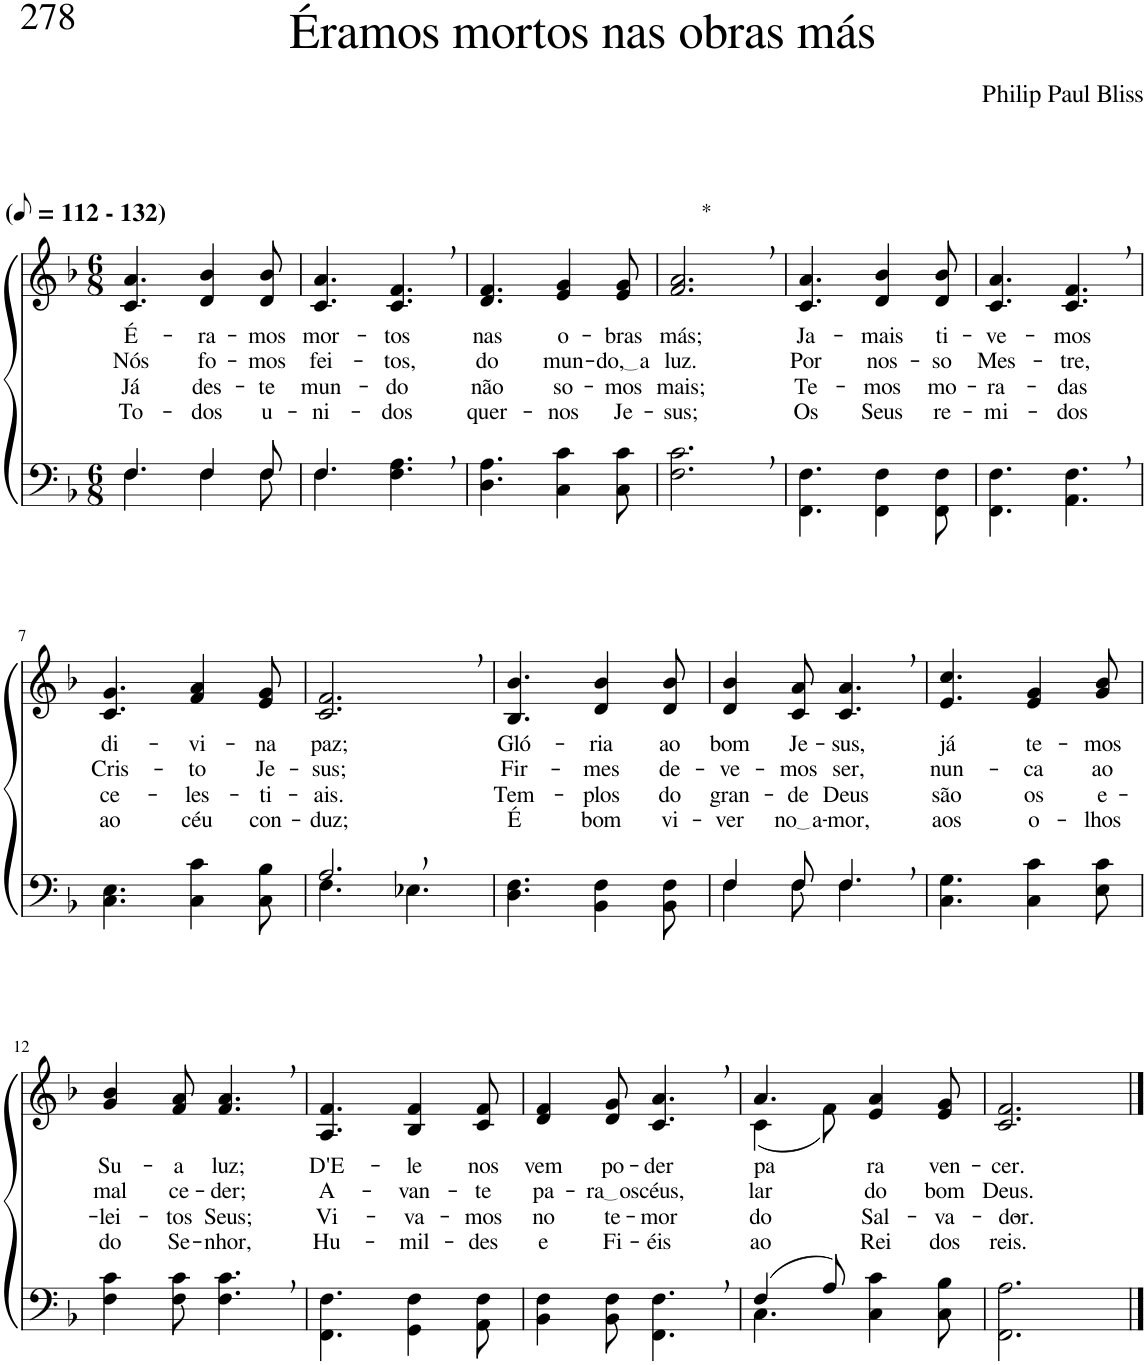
**kern	**kern	**text	**text	**text	**text
*part2	*part1	*part1	*part1	*part1	*part1
*staff2	*staff1	*staff1	*staff1	*staff1	*staff1
*I"Parte III e IV	*I"Parte I e II	*	*	*	*
*clefF4	*clefG2	*	*	*	*
*Trd-1c-2	*Trd-1c-2	*	*	*	*
*k[b-]	*k[b-]	*	*	*	*
*M6/8	*M6/8	*	*	*	*
*MM56	*MM56	*	*	*	*
=1	=1	=1	=1	=1	=1
*^	*	*	*	*	*
!	!	!LO:TX:a:B:t=(	!	!	!	!
!	!	!LO:TX:a:B:t=- 132)	!	!	!	!
!	!	!	!LO:LY:b	!LO:LY:b	!LO:LY:b	!LO:LY:b
4.F\	4.F/	4.c/ 4.a/	É-	Nós	Já	To-
!	!	!	!LO:LY:b	!LO:LY:b	!LO:LY:b	!LO:LY:b
4F\	4F/	4d/ 4b-/	-ra-	fo-	des-	-dos
!	!	!	!LO:LY:b	!LO:LY:b	!LO:LY:b	!LO:LY:b
8F\	8F/	8d/ 8b-/	-mos	-mos	-te	u-
=2	=2	=2	=2	=2	=2	=2
!	!	!	!LO:LY:b	!LO:LY:b	!LO:LY:b	!LO:LY:b
4.F\	4.F/	4.c/ 4.a/	mor-	fei-	mun-	-ni-
!	!	!	!LO:LY:b	!LO:LY:b	!LO:LY:b	!LO:LY:b
4.F\, 4.A\,	4.ryy	4.c/, 4.f/,	-tos	-tos,	-do	-dos
=3	=3	=3	=3	=3	=3	=3
!	!	!	!LO:LY:b	!LO:LY:b	!LO:LY:b	!LO:LY:b
*v	*v	*	*	*	*	*
4.D\ 4.A\	4.d/ 4.f/	nas	do	não	quer-
!	!	!LO:LY:b	!LO:LY:b	!LO:LY:b	!LO:LY:b
4C\ 4c\	4e/ 4g/	o-	mun-	so-	-nos
!	!	!LO:LY:b	!LO:LY:b	!LO:LY:b	!LO:LY:b
8C\ 8c\	8e/ 8g/	-bras	do, a	-mos	Je-
=4	=4	=4	=4	=4	=4
!	!LO:TX:a:t=*	!	!	!	!
!	!	!LO:LY:b	!LO:LY:b	!LO:LY:b	!LO:LY:b
2.F\, 2.c\,	2.f/, 2.a/,	más;	luz.	mais;	-sus;
=5	=5	=5	=5	=5	=5
!	!	!LO:LY:b	!LO:LY:b	!LO:LY:b	!LO:LY:b
4.FF\ 4.F\	4.c/ 4.a/	Ja-	Por	Te-	Os
!	!	!LO:LY:b	!LO:LY:b	!LO:LY:b	!LO:LY:b
4FF\ 4F\	4d/ 4b-/	-mais	nos-	-mos	Seus
!	!	!LO:LY:b	!LO:LY:b	!LO:LY:b	!LO:LY:b
8FF\ 8F\	8d/ 8b-/	ti-	-so	mo-	re-
=6	=6	=6	=6	=6	=6
!	!	!LO:LY:b	!LO:LY:b	!LO:LY:b	!LO:LY:b
4.FF\ 4.F\	4.c/ 4.a/	-ve-	Mes-	-ra-	-mi-
!	!	!LO:LY:b	!LO:LY:b	!LO:LY:b	!LO:LY:b
4.AA\, 4.F\,	4.c/, 4.f/,	-mos	-tre,	-das	-dos
!!LO:LB:g=z
=7	=7	=7	=7	=7	=7
*k[b-]	*k[b-]	*	*	*	*
!	!	!LO:LY:b	!LO:LY:b	!LO:LY:b	!LO:LY:b
4.C\ 4.E\	4.c/ 4.g/	di-	Cris-	ce-	ao
!	!	!LO:LY:b	!LO:LY:b	!LO:LY:b	!LO:LY:b
4C\ 4c\	4f/ 4a/	-vi-	-to	-les-	céu
!	!	!LO:LY:b	!LO:LY:b	!LO:LY:b	!LO:LY:b
8C\ 8B-\	8e/ 8g/	-na	Je-	-ti-	con-
=8	=8	=8	=8	=8	=8
*^	*	*	*	*	*
!	!	!	!LO:LY:b	!LO:LY:b	!LO:LY:b	!LO:LY:b
2.A,/	4.F\	2.c/, 2.f/,	paz;	-sus;	-ais.	-duz;
.	4.E-X\	.	.	.	.	.
=9	=9	=9	=9	=9	=9	=9
!	!	!	!LO:LY:b	!LO:LY:b	!LO:LY:b	!LO:LY:b
*v	*v	*	*	*	*	*
4.D\ 4.F\	4.B-/ 4.b-/	Gló-	Fir-	Tem-	É
!	!	!LO:LY:b	!LO:LY:b	!LO:LY:b	!LO:LY:b
4BB-\ 4F\	4d/ 4b-/	-ria	-mes	-plos	bom
!	!	!LO:LY:b	!LO:LY:b	!LO:LY:b	!LO:LY:b
8BB-\ 8F\	8d/ 8b-/	ao	de-	do	vi-
=10	=10	=10	=10	=10	=10
*^	*	*	*	*	*
!	!	!	!LO:LY:b	!LO:LY:b	!LO:LY:b	!LO:LY:b
4F\	4F/	4d/ 4b-/	bom	-ve-	gran-	-ver
!	!	!	!LO:LY:b	!LO:LY:b	!LO:LY:b	!LO:LY:b
8F\	8F/	8c/ 8a/	Je-	-mos	-de	no a
!	!	!	!LO:LY:b	!LO:LY:b	!LO:LY:b	!LO:LY:b
4.F,\	4.F/	4.c/, 4.a/,	-sus,	ser,	Deus	-mor,
=11	=11	=11	=11	=11	=11	=11
!	!	!	!LO:LY:b	!LO:LY:b	!LO:LY:b	!LO:LY:b
*v	*v	*	*	*	*	*
4.C\ 4.G\	4.e/ 4.cc/	já	nun-	são	aos
!	!	!LO:LY:b	!LO:LY:b	!LO:LY:b	!LO:LY:b
4C\ 4c\	4e/ 4g/	te-	-ca	os	o-
!	!	!LO:LY:b	!LO:LY:b	!LO:LY:b	!LO:LY:b
8E\ 8c\	8g/ 8b-/	-mos	ao	e-	-lhos
!!LO:LB:g=z
=12	=12	=12	=12	=12	=12
*k[b-]	*	*	*	*	*
!	!	!LO:LY:b	!LO:LY:b	!LO:LY:b	!LO:LY:b
4F\ 4c\	4g/ 4b-/	Su-	mal	-lei-	do
!	!	!LO:LY:b	!LO:LY:b	!LO:LY:b	!LO:LY:b
8F\ 8c\	8f/ 8a/	-a	ce-	-tos	Se-
!	!	!LO:LY:b	!LO:LY:b	!LO:LY:b	!LO:LY:b
4.F\, 4.c\,	4.f/, 4.a/,	luz;	-der;	Seus;	-nhor,
=13	=13	=13	=13	=13	=13
!	!	!LO:LY:b	!LO:LY:b	!LO:LY:b	!LO:LY:b
4.FF\ 4.F\	4.A/ 4.f/	D'E-	A-	Vi-	Hu-
!	!	!LO:LY:b	!LO:LY:b	!LO:LY:b	!LO:LY:b
4GG\ 4F\	4B-/ 4f/	-le	-van-	-va-	-mil-
!	!	!LO:LY:b	!LO:LY:b	!LO:LY:b	!LO:LY:b
8AA\ 8F\	8c/ 8f/	nos	-te	-mos	-des
=14	=14	=14	=14	=14	=14
!	!	!LO:LY:b	!LO:LY:b	!LO:LY:b	!LO:LY:b
4BB-\ 4F\	4d/ 4f/	vem	pa-	no	e
!	!	!LO:LY:b	!LO:LY:b	!LO:LY:b	!LO:LY:b
8BB-\ 8F\	8d/ 8g/	po-	ra os	te-	Fi-
!	!	!LO:LY:b	!LO:LY:b	!LO:LY:b	!LO:LY:b
4.FF\, 4.F\,	4.c/, 4.a/,	-der	céus,	-mor	-éis
=15	=15	=15	=15	=15	=15
*^	*^	*	*	*	*
!	!	!	!	!LO:LY:b	!LO:LY:b	!LO:LY:b	!LO:LY:b
(4F/	4.C\	4.a/	(4c\	pa-	lar	do	ao
8A/)	.	.	8f\)	.	.	.	.
!	!	!	!	!LO:LY:b	!LO:LY:b	!LO:LY:b	!LO:LY:b
4ryy	4C\ 4c\	4e/ 4a/	4.ryy	-ra	do	Sal-	Rei
!	!	!	!	!LO:LY:b	!LO:LY:b	!LO:LY:b	!LO:LY:b
8ryy	8C\ 8B-\	8e/ 8g/	.	ven-	bom	-va-	dos
*	*	*v	*v	*	*	*	*
=16	=16	=16	=16	=16	=16	=16
!	!	!	!LO:LY:b	!LO:LY:b	!LO:LY:b	!LO:LY:b
*v	*v	*	*	*	*	*
2.FF\ 2.A\	2.c/ 2.f/	-cer.	Deus.	-dor.-	reis.
==	==	==	==	==	==
*-	*-	*-	*-	*-	*-
